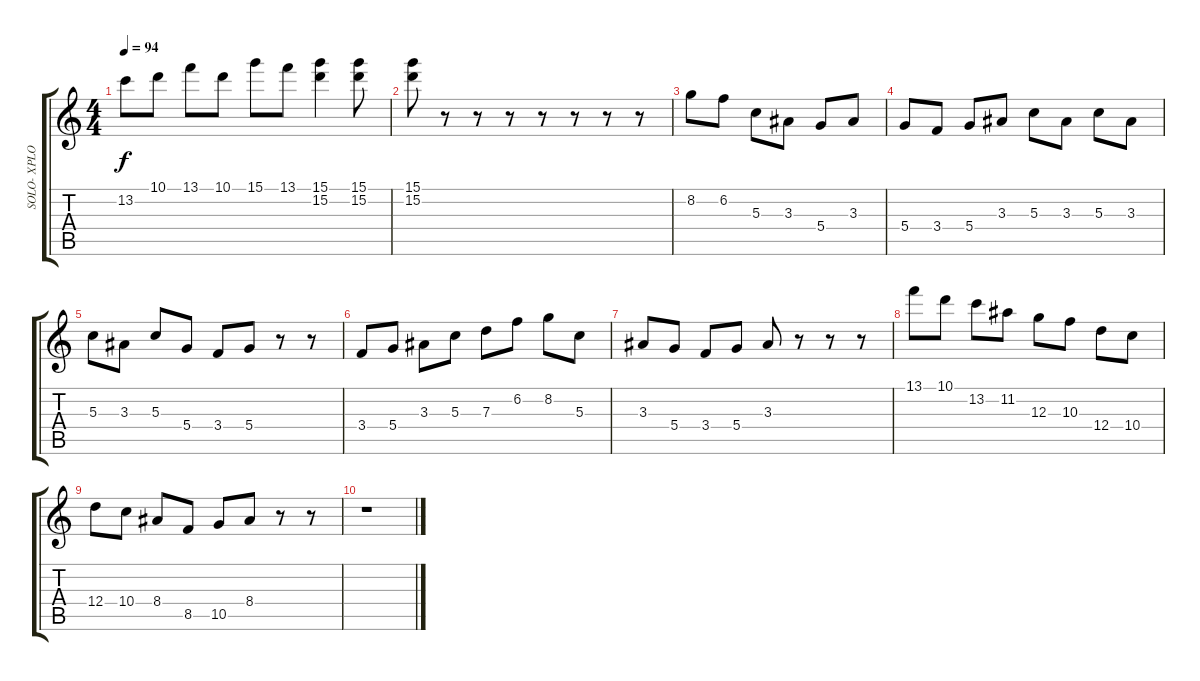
\track ("SOLO- XPLODED VIEW" "SOLO- XPLO") {mute instrument electricguitarjazz}
\staff {score tabs}
\tuning (E4 B3 G3 D3 A2 E2) {hide}
\ts (4 4)
\tempo 94
\clef g2
\ks c
13.2.8{dy f} 10.1.8 13.1.8 10.1.8 15.1.8 13.1.8 (15.1 15.2).4 (15.1 15.2).8 |
(15.1 15.2).8 r.8 r.8 r.8 r.8 r.8 r.8 r.8 |
8.2.8 6.2.8 5.3.8 3.3.8 5.4.8 3.3.8 |
5.4.8 3.4.8 5.4.8 3.3.8 5.3.8 3.3.8 5.3.8 3.3.8 |
5.3.8 3.3.8 5.3.8 5.4.8 3.4.8 5.4.8 r.8 r.8 |
3.4.8 5.4.8 3.3.8 5.3.8 7.3.8 6.2.8 8.2.8 5.3.8 |
3.3.8 5.4.8 3.4.8 5.4.8 3.3.8 r.8 r.8 r.8 |
13.1.8 10.1.8 13.2.8 11.2.8 12.3.8 10.3.8 12.4.8 10.4.8 |
12.4.8 10.4.8 8.4.8 8.5.8 10.5.8 8.4.8 r.8 r.8 |
r.1
